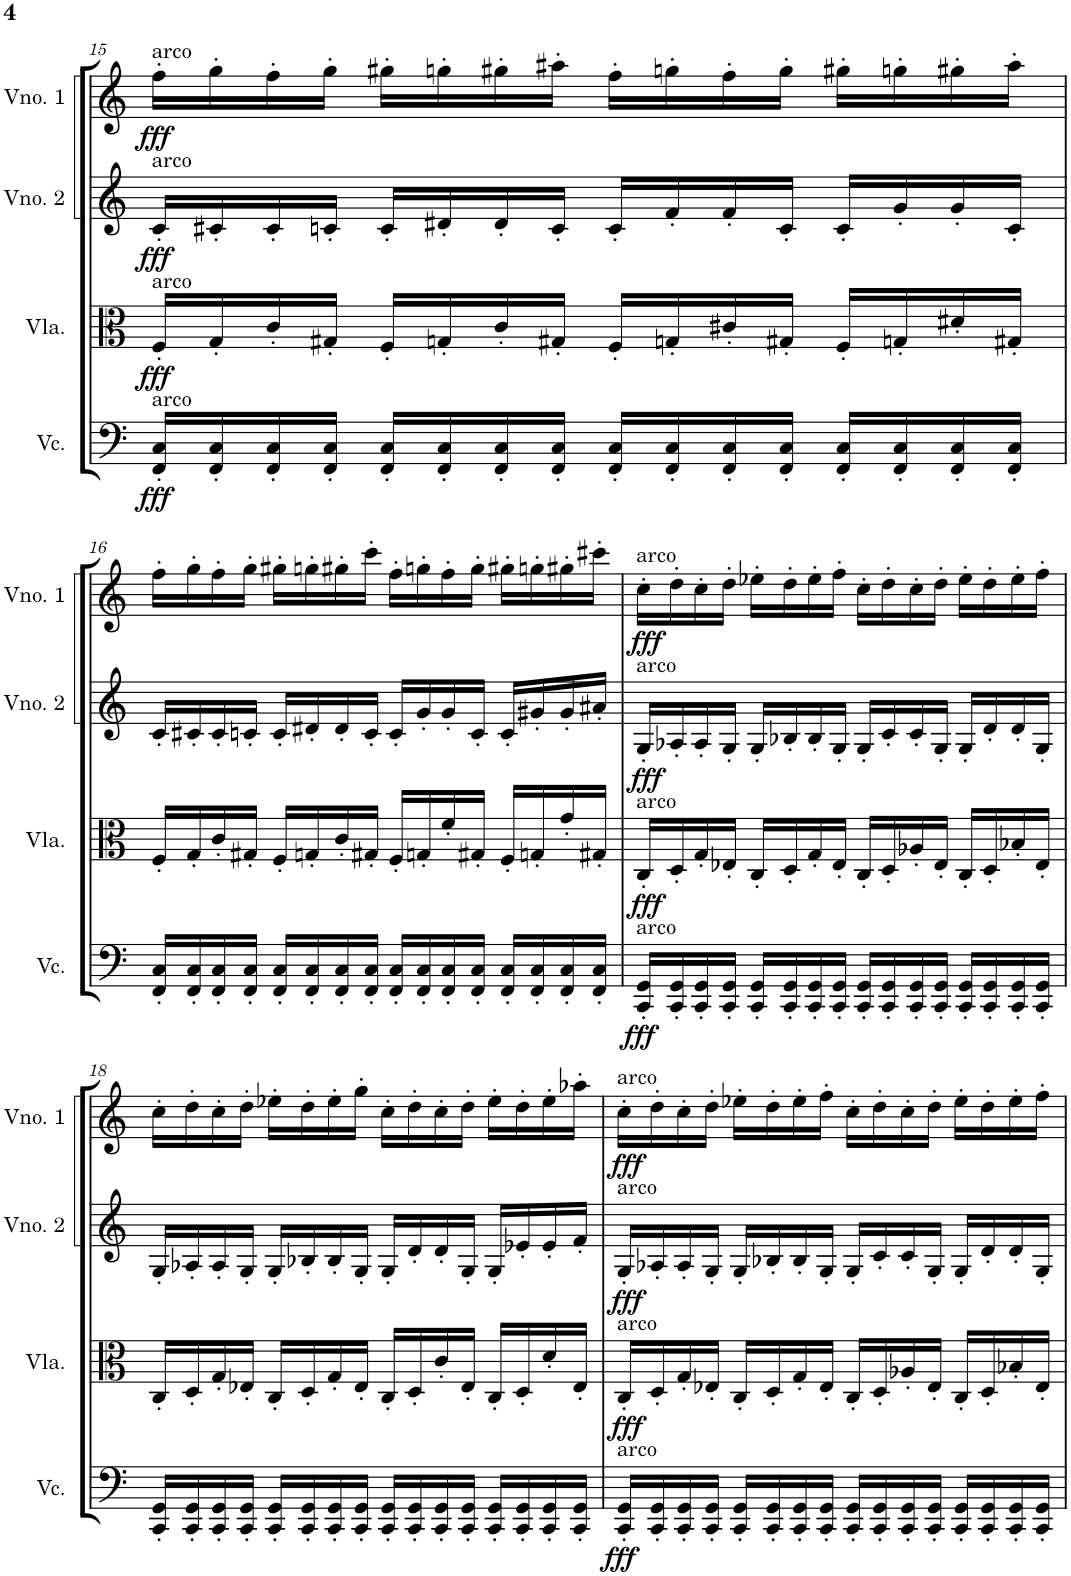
**kern	**dynam	**kern	**dynam	**kern	**dynam	**kern	**dynam
*part4	*part4	*part3	*part3	*part2	*part2	*part1	*part1
*staff4	*staff4	*staff3	*staff3	*staff2	*staff2	*staff1	*staff1
*I"Violoncelo	*	*I"Viola	*	*I"Violino 2	*	*I"Violino 1	*
*I'Vc.	*	*I'Vla.	*	*I'Vno. 2	*	*I'Vno. 1	*
!!LO:PB:g=z
*clefF4	*	*clefC3	*	*clefG2	*	*clefG2	*
*k[]	*	*k[]	*	*k[]	*	*k[]	*
*M4/4	*	*M4/4	*	*M4/4	*	*M4/4	*
=15	=15	=15	=15	=15	=15	=15	=15
!	!	!	!	!	!	!LO:TX:a:t=arco	!
!	!	!	!	!LO:TX:a:t=arco	!	!	!
!	!	!LO:TX:a:t=arco	!	!	!	!	!
!LO:TX:a:t=arco	!	!	!	!	!	!	!
!	!LO:DY:b	!	!LO:DY:b	!	!LO:DY:b	!	!LO:DY:b
16FF/' 16C/'LL	fff	16F'/LL	fff	16c'/LL	fff	16ff'\LL	fff
16FF/' 16C/'	.	16G'/	.	16c#X'/	.	16gg'\	.
16FF/' 16C/'	.	16c'/	.	16c#'/	.	16ff'\	.
16FF/' 16C/'JJ	.	16G#X'/JJ	.	16cn'/JJ	.	16gg'\JJ	.
16FF/' 16C/'LL	.	16F'/LL	.	16c'/LL	.	16gg#X'\LL	.
16FF/' 16C/'	.	16Gn'/	.	16d#X'/	.	16ggn'\	.
16FF/' 16C/'	.	16c'/	.	16d#'/	.	16gg#X'\	.
16FF/' 16C/'JJ	.	16G#X'/JJ	.	16c'/JJ	.	16aa#X'\JJ	.
16FF/' 16C/'LL	.	16F'/LL	.	16c'/LL	.	16ff'\LL	.
16FF/' 16C/'	.	16Gn'/	.	16f'/	.	16ggn'\	.
16FF/' 16C/'	.	16c#X'/	.	16f'/	.	16ff'\	.
16FF/' 16C/'JJ	.	16G#X'/JJ	.	16c'/JJ	.	16gg'\JJ	.
16FF/' 16C/'LL	.	16F'/LL	.	16c'/LL	.	16gg#X'\LL	.
16FF/' 16C/'	.	16Gn'/	.	16g'/	.	16ggn'\	.
16FF/' 16C/'	.	16d#X'/	.	16g'/	.	16gg#X'\	.
16FF/' 16C/'JJ	.	16G#X'/JJ	.	16c'/JJ	.	16aa#'\JJ	.
!!LO:LB:g=z
=16	=16	=16	=16	=16	=16	=16	=16
16FF/' 16C/'LL	.	16F'/LL	.	16c'/LL	.	16ff'\LL	.
16FF/' 16C/'	.	16G'/	.	16c#X'/	.	16gg'\	.
16FF/' 16C/'	.	16c'/	.	16c#'/	.	16ff'\	.
16FF/' 16C/'JJ	.	16G#X'/JJ	.	16cn'/JJ	.	16gg'\JJ	.
16FF/' 16C/'LL	.	16F'/LL	.	16c'/LL	.	16gg#X'\LL	.
16FF/' 16C/'	.	16Gn'/	.	16d#X'/	.	16ggn'\	.
16FF/' 16C/'	.	16c'/	.	16d#'/	.	16gg#X'\	.
16FF/' 16C/'JJ	.	16G#X'/JJ	.	16c'/JJ	.	16ccc'\JJ	.
16FF/' 16C/'LL	.	16F'/LL	.	16c'/LL	.	16ff'\LL	.
16FF/' 16C/'	.	16Gn'/	.	16g'/	.	16ggn'\	.
16FF/' 16C/'	.	16f'/	.	16g'/	.	16ff'\	.
16FF/' 16C/'JJ	.	16G#X'/JJ	.	16c'/JJ	.	16gg'\JJ	.
16FF/' 16C/'LL	.	16F'/LL	.	16c'/LL	.	16gg#X'\LL	.
16FF/' 16C/'	.	16Gn'/	.	16g#X'/	.	16ggn'\	.
16FF/' 16C/'	.	16g'/	.	16g#'/	.	16gg#X'\	.
16FF/' 16C/'JJ	.	16G#X'/JJ	.	16a#X'/JJ	.	16ccc#X'\JJ	.
=17	=17	=17	=17	=17	=17	=17	=17
!	!	!	!	!	!	!LO:TX:a:t=arco	!
!	!	!	!	!LO:TX:a:t=arco	!	!	!
!	!	!LO:TX:a:t=arco	!	!	!	!	!
!LO:TX:a:t=arco	!	!	!	!	!	!	!
!	!LO:DY:b	!	!LO:DY:b	!	!LO:DY:b	!	!LO:DY:b
16CC/' 16GG/'LL	fff	16C'/LL	fff	16G'/LL	fff	16cc'\LL	fff
16CC/' 16GG/'	.	16D'/	.	16A-X'/	.	16dd'\	.
16CC/' 16GG/'	.	16G'/	.	16A-'/	.	16cc'\	.
16CC/' 16GG/'JJ	.	16E-X'/JJ	.	16G'/JJ	.	16dd'\JJ	.
16CC/' 16GG/'LL	.	16C'/LL	.	16G'/LL	.	16ee-X'\LL	.
16CC/' 16GG/'	.	16D'/	.	16B-X'/	.	16dd'\	.
16CC/' 16GG/'	.	16G'/	.	16B-'/	.	16ee-'\	.
16CC/' 16GG/'JJ	.	16E-'/JJ	.	16G'/JJ	.	16ff'\JJ	.
16CC/' 16GG/'LL	.	16C'/LL	.	16G'/LL	.	16cc'\LL	.
16CC/' 16GG/'	.	16D'/	.	16c'/	.	16dd'\	.
16CC/' 16GG/'	.	16A-X'/	.	16c'/	.	16cc'\	.
16CC/' 16GG/'JJ	.	16E-'/JJ	.	16G'/JJ	.	16dd'\JJ	.
16CC/' 16GG/'LL	.	16C'/LL	.	16G'/LL	.	16ee-'\LL	.
16CC/' 16GG/'	.	16D'/	.	16d'/	.	16dd'\	.
16CC/' 16GG/'	.	16B-X'/	.	16d'/	.	16ee-'\	.
16CC/' 16GG/'JJ	.	16E-'/JJ	.	16G'/JJ	.	16ff'\JJ	.
!!LO:LB:g=z
=18	=18	=18	=18	=18	=18	=18	=18
16CC/' 16GG/'LL	.	16C'/LL	.	16G'/LL	.	16cc'\LL	.
16CC/' 16GG/'	.	16D'/	.	16A-X'/	.	16dd'\	.
16CC/' 16GG/'	.	16G'/	.	16A-'/	.	16cc'\	.
16CC/' 16GG/'JJ	.	16E-X'/JJ	.	16G'/JJ	.	16dd'\JJ	.
16CC/' 16GG/'LL	.	16C'/LL	.	16G'/LL	.	16ee-X'\LL	.
16CC/' 16GG/'	.	16D'/	.	16B-X'/	.	16dd'\	.
16CC/' 16GG/'	.	16G'/	.	16B-'/	.	16ee-'\	.
16CC/' 16GG/'JJ	.	16E-'/JJ	.	16G'/JJ	.	16gg'\JJ	.
16CC/' 16GG/'LL	.	16C'/LL	.	16G'/LL	.	16cc'\LL	.
16CC/' 16GG/'	.	16D'/	.	16d'/	.	16dd'\	.
16CC/' 16GG/'	.	16c'/	.	16d'/	.	16cc'\	.
16CC/' 16GG/'JJ	.	16E-'/JJ	.	16G'/JJ	.	16dd'\JJ	.
16CC/' 16GG/'LL	.	16C'/LL	.	16G'/LL	.	16ee-'\LL	.
16CC/' 16GG/'	.	16D'/	.	16e-X'/	.	16dd'\	.
16CC/' 16GG/'	.	16d'/	.	16e-'/	.	16ee-'\	.
16CC/' 16GG/'JJ	.	16E-'/JJ	.	16f'/JJ	.	16aa-X'\JJ	.
=19	=19	=19	=19	=19	=19	=19	=19
!	!	!	!	!	!	!LO:TX:a:t=arco	!
!	!	!	!	!LO:TX:a:t=arco	!	!	!
!	!	!LO:TX:a:t=arco	!	!	!	!	!
!LO:TX:a:t=arco	!	!	!	!	!	!	!
!	!LO:DY:b	!	!LO:DY:b	!	!LO:DY:b	!	!LO:DY:b
16CC/' 16GG/'LL	fff	16C'/LL	fff	16G'/LL	fff	16cc'\LL	fff
16CC/' 16GG/'	.	16D'/	.	16A-X'/	.	16dd'\	.
16CC/' 16GG/'	.	16G'/	.	16A-'/	.	16cc'\	.
16CC/' 16GG/'JJ	.	16E-X'/JJ	.	16G'/JJ	.	16dd'\JJ	.
16CC/' 16GG/'LL	.	16C'/LL	.	16G'/LL	.	16ee-X'\LL	.
16CC/' 16GG/'	.	16D'/	.	16B-X'/	.	16dd'\	.
16CC/' 16GG/'	.	16G'/	.	16B-'/	.	16ee-'\	.
16CC/' 16GG/'JJ	.	16E-'/JJ	.	16G'/JJ	.	16ff'\JJ	.
16CC/' 16GG/'LL	.	16C'/LL	.	16G'/LL	.	16cc'\LL	.
16CC/' 16GG/'	.	16D'/	.	16c'/	.	16dd'\	.
16CC/' 16GG/'	.	16A-X'/	.	16c'/	.	16cc'\	.
16CC/' 16GG/'JJ	.	16E-'/JJ	.	16G'/JJ	.	16dd'\JJ	.
16CC/' 16GG/'LL	.	16C'/LL	.	16G'/LL	.	16ee-'\LL	.
16CC/' 16GG/'	.	16D'/	.	16d'/	.	16dd'\	.
16CC/' 16GG/'	.	16B-X'/	.	16d'/	.	16ee-'\	.
16CC/' 16GG/'JJ	.	16E-'/JJ	.	16G'/JJ	.	16ff'\JJ	.
=	=	=	=	=	=	=	=
*-	*-	*-	*-	*-	*-	*-	*-
